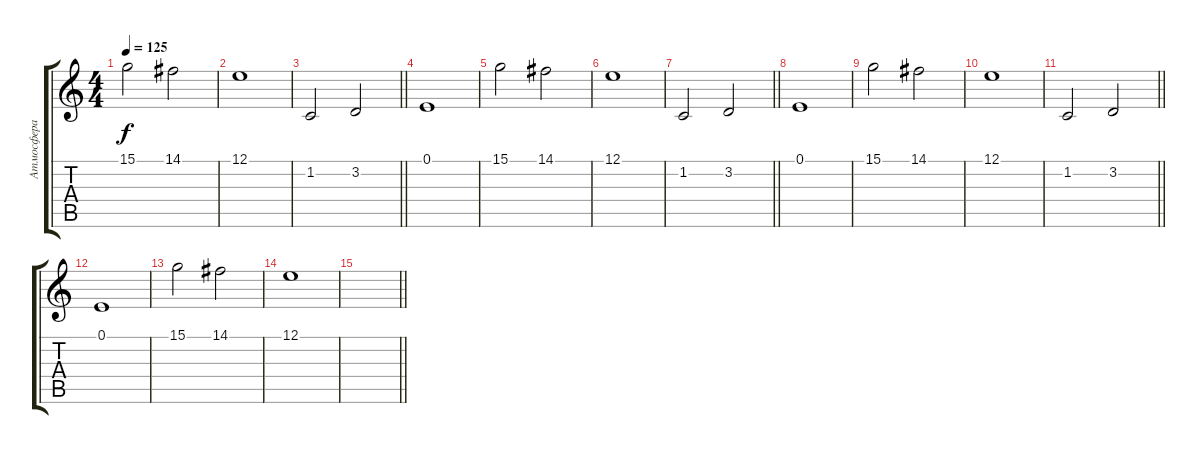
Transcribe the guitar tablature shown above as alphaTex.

\track ("Атмосфера" "Атмосфера") {instrument stringensemble1}
\staff {score tabs}
\tuning (E4 B3 G3 D3 A2 E2) {hide}
\ts (4 4)
\tempo 125
\clef g2
\ks c
15.1.2{dy f} 14.1.2 |
12.1.1 |
\barLineRight lightlight
1.2.2 3.2.2 |
0.1.1 |
15.1.2 14.1.2 |
12.1.1 |
\barLineRight lightlight
1.2.2 3.2.2 |
0.1.1 |
15.1.2 14.1.2 |
12.1.1 |
\barLineRight lightlight
1.2.2 3.2.2 |
0.1.1 |
15.1.2 14.1.2 |
12.1.1 |
\barLineRight lightlight
